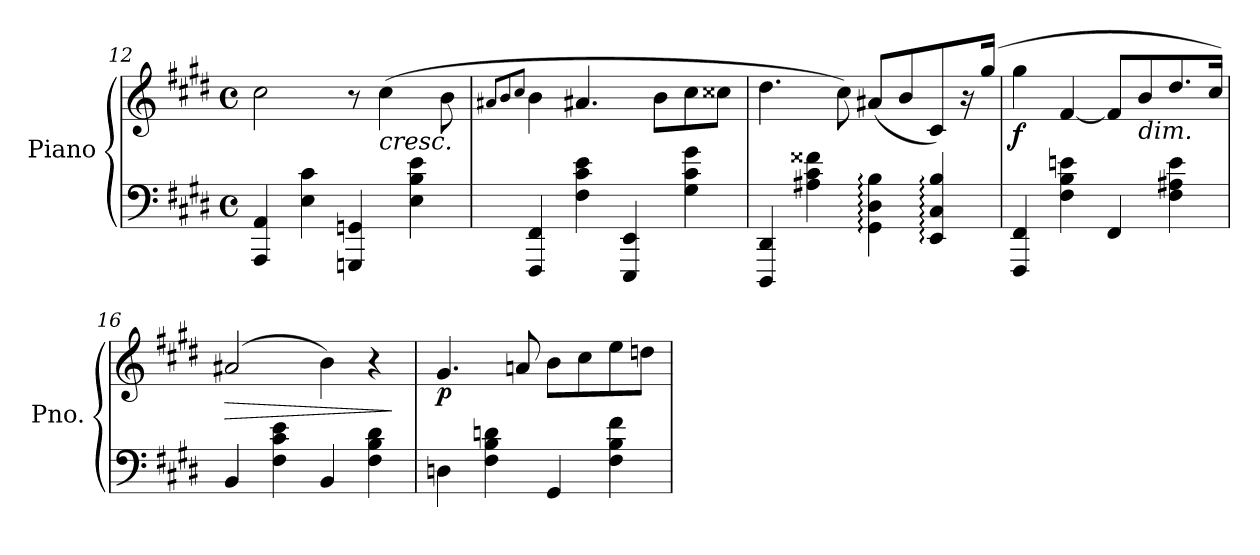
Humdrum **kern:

**kern	**kern	**dynam
*part1	*part1	*part1
*staff2	*staff1	*staff1/2
*I"Piano	*	*
*I'Pno.	*	*
*clefF4	*clefG2	*
*k[f#c#g#d#]	*k[f#c#g#d#]	*
*M4/4	*M4/4	*
*met(c)	*met(c)	*
=12	=12	=12
4AAA/ 4AA/	2cc#\	.
4E\ 4c#\	.	.
4GGGn/ 4GGn/	8r	.
!	!LO:TX:b:i:t=cresc.	!
.	(>4cc#\	.
4E\ 4B\ 4e\	.	.
.	8b\	.
=13	=13	=13
.	8qa#X!/L	.
.	8qb!/	.
.	8qcc#!/J	.
4FFF#/ 4FF#/	4b\	.
4F#\ 4c#\ 4e\	4.a#/	.
4EEE/ 4EE/	.	.
.	8b\L	.
4G#\ 4c#\ 4g#\	8cc#\	.
.	8cc##X\J	.
=14	=14	=14
4DDD#/ 4DD#/	4.dd#\	.
4A#X\ 4c#\ 4f##X\	.	.
.	8cc#\)	.
4GG#\: 4D#\: 4B\:	(<8a#X/L	.
.	8b/	.
4EE/: 4C#/: 4B/:	8c#/)	.
.	16r	.
.	(>16gg#/Jk	.
=15	=15	=15
!	!	!LO:DY:b
4FFF#/ 4FF#/	4gg#\	f
4F#\ 4B\ 4en\	[4f#/	.
4FF#/	8f#/L]	.
!	!LO:TX:b:i:t=dim.	!
.	8b/	.
4F#\ 4A#X\ 4e\	8.dd#/	.
.	16cc#/Jk)	.
!!LO:LB:g=z
=16	=16	=16
!	!	!LO:HP:b
4BB/	(>2a#X/	>
4F#\ 4c#\ 4e\	.	.
4BB/	4b\)	.
4F#\ 4B\ 4d#\	4r	.
.	.	]
=17	=17	=17
!	!	!LO:DY:b
4Dn\	4.g#/	p
4F#\ 4B\ 4dn\	.	.
.	8an/	.
4GG#/	8b\L	.
.	8cc#\	.
4F#\ 4B\ 4f#\	8ee\	.
.	8ddn\J	.
=	=	=
*-	*-	*-
